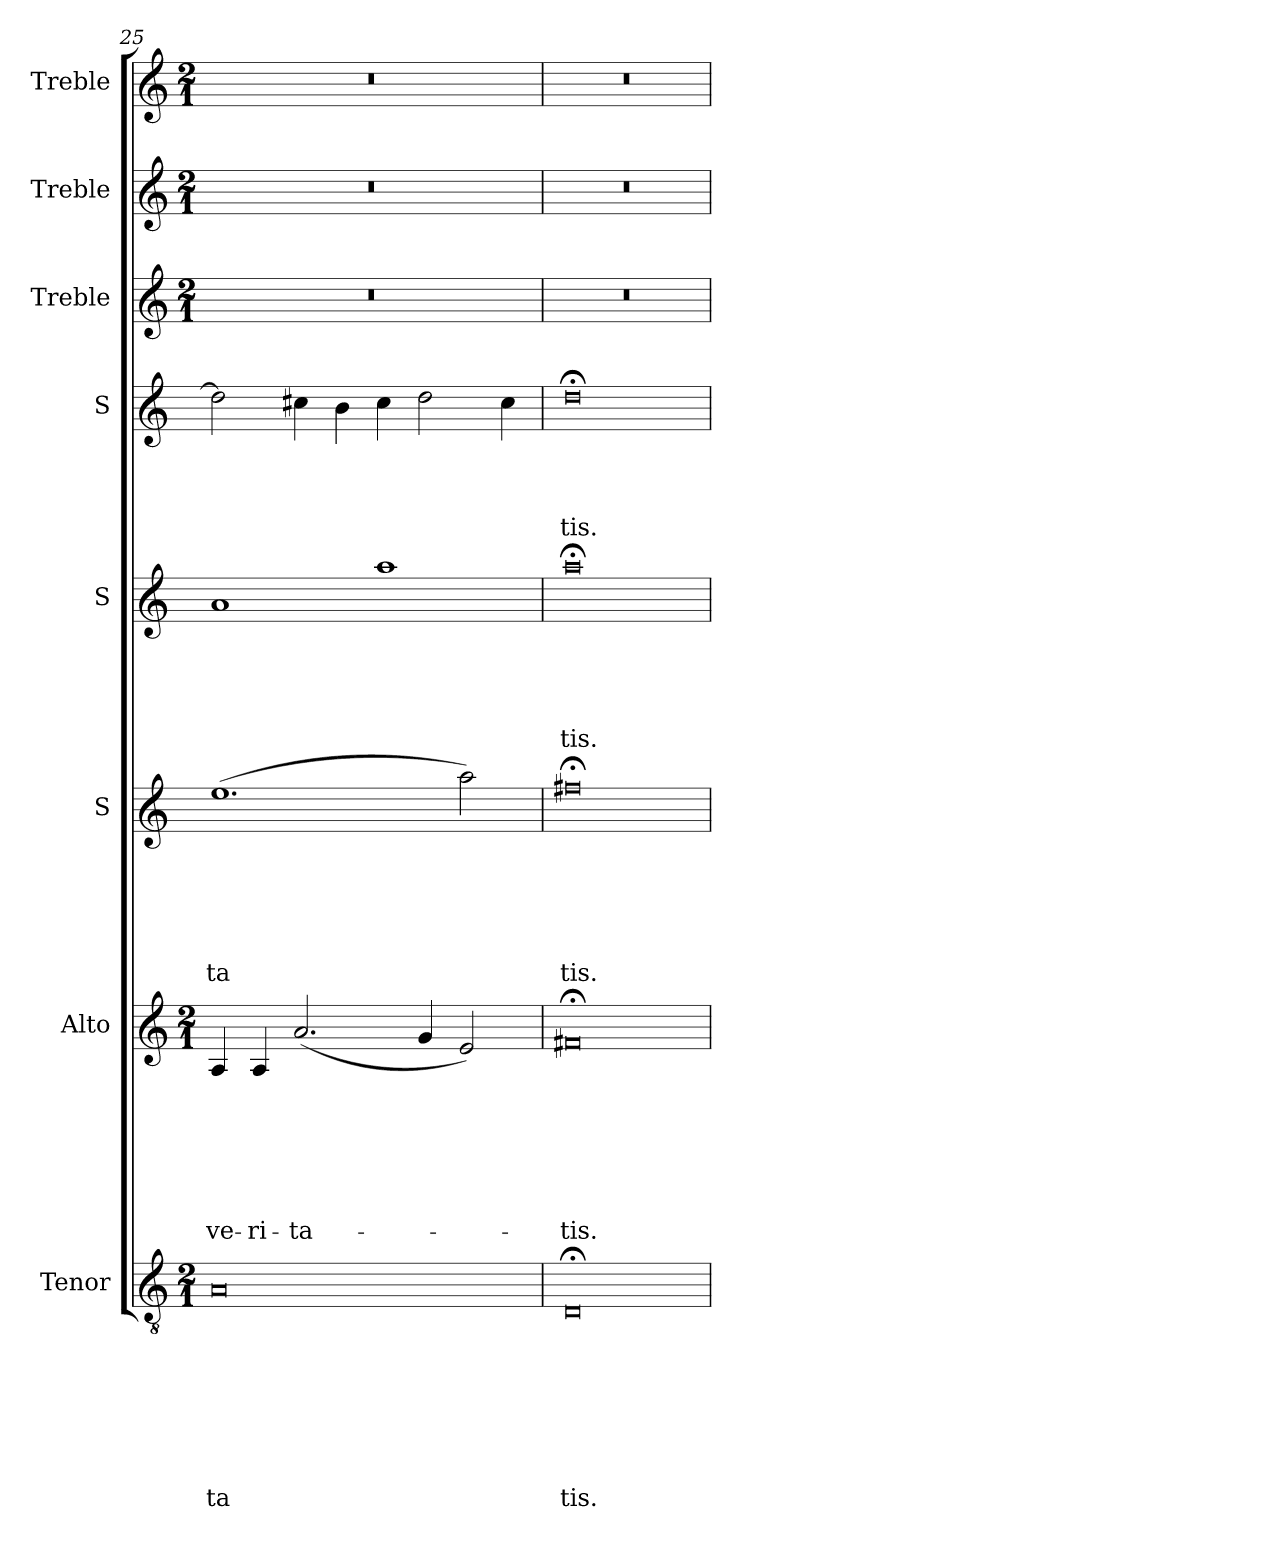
**kern	**text	**text	**text	**text	**text	**text	**text	**text	**kern	**text	**text	**text	**text	**text	**text	**text	**kern	**text	**text	**text	**text	**text	**text	**kern	**text	**text	**text	**text	**text	**kern	**text	**text	**text	**text	**kern	**kern	**kern
*part8	*part8	*part8	*part8	*part8	*part8	*part8	*part8	*part8	*part7	*part7	*part7	*part7	*part7	*part7	*part7	*part7	*part6	*part6	*part6	*part6	*part6	*part6	*part6	*part5	*part5	*part5	*part5	*part5	*part5	*part4	*part4	*part4	*part4	*part4	*part3	*part2	*part1
*staff8	*staff8	*staff8	*staff8	*staff8	*staff8	*staff8	*staff8	*staff8	*staff7	*staff7	*staff7	*staff7	*staff7	*staff7	*staff7	*staff7	*staff6	*staff6	*staff6	*staff6	*staff6	*staff6	*staff6	*staff5	*staff5	*staff5	*staff5	*staff5	*staff5	*staff4	*staff4	*staff4	*staff4	*staff4	*staff3	*staff2	*staff1
*I"Tenor	*	*	*	*	*	*	*	*	*I"Alto	*	*	*	*	*	*	*	*I"S	*	*	*	*	*	*	*I"S	*	*	*	*	*	*I"S	*	*	*	*	*I"Treble	*I"Treble	*I"Treble
*I'T	*	*	*	*	*	*	*	*	*I'A	*	*	*	*	*	*	*	*I'S	*	*	*	*	*	*	*	*	*	*	*	*	*I'S	*	*	*	*	*	*	*
*clefGv2	*	*	*	*	*	*	*	*	*clefG2	*	*	*	*	*	*	*	*clefG2	*	*	*	*	*	*	*clefG2	*	*	*	*	*	*clefG2	*	*	*	*	*clefG2	*clefG2	*clefG2
*k[]	*	*	*	*	*	*	*	*	*k[]	*	*	*	*	*	*	*	*k[]	*	*	*	*	*	*	*k[]	*	*	*	*	*	*k[]	*	*	*	*	*k[]	*k[]	*k[]
*C:	*	*	*	*	*	*	*	*	*C:	*	*	*	*	*	*	*	*C:	*	*	*	*	*	*	*C:	*	*	*	*	*	*C:	*	*	*	*	*C:	*C:	*C:
*M2/1	*	*	*	*	*	*	*	*	*M2/1	*	*	*	*	*	*	*	*	*	*	*	*	*	*	*	*	*	*	*	*	*	*	*	*	*	*M2/1	*M2/1	*M2/1
=25	=25	=25	=25	=25	=25	=25	=25	=25	=25	=25	=25	=25	=25	=25	=25	=25	=25	=25	=25	=25	=25	=25	=25	=25	=25	=25	=25	=25	=25	=25	=25	=25	=25	=25	=25	=25	=25
!	!	!	!	!	!	!	!	!LO:LY:b	!	!	!	!	!	!	!	!LO:LY:b	!	!	!	!	!	!	!LO:LY:b	!	!	!	!	!	!	!	!	!	!	!	!	!	!
0A	.	.	.	.	.	.	.	ta	4A/	.	.	.	.	.	.	ve-	(>1.ee	.	.	.	.	.	ta	1a	.	.	.	.	.	2dd\]	.	.	.	.	0r	0r	0r
!	!	!	!	!	!	!	!	!	!	!	!	!	!	!	!	!LO:LY:b	!	!	!	!	!	!	!	!	!	!	!	!	!	!	!	!	!	!	!	!	!
.	.	.	.	.	.	.	.	.	4A/	.	.	.	.	.	.	-ri-	.	.	.	.	.	.	.	.	.	.	.	.	.	.	.	.	.	.	.	.	.
!	!	!	!	!	!	!	!	!	!	!	!	!	!	!	!	!LO:LY:b	!	!	!	!	!	!	!	!	!	!	!	!	!	!	!	!	!	!	!	!	!
.	.	.	.	.	.	.	.	.	(<2.a/	.	.	.	.	.	.	-ta-	.	.	.	.	.	.	.	.	.	.	.	.	.	4cc#X\	.	.	.	.	.	.	.
.	.	.	.	.	.	.	.	.	.	.	.	.	.	.	.	.	.	.	.	.	.	.	.	.	.	.	.	.	.	4b\	.	.	.	.	.	.	.
.	.	.	.	.	.	.	.	.	.	.	.	.	.	.	.	.	.	.	.	.	.	.	.	1aa	.	.	.	.	.	4cc#\	.	.	.	.	.	.	.
.	.	.	.	.	.	.	.	.	4g/	.	.	.	.	.	.	.	.	.	.	.	.	.	.	.	.	.	.	.	.	2dd\	.	.	.	.	.	.	.
.	.	.	.	.	.	.	.	.	2e/)	.	.	.	.	.	.	.	2aa\)	.	.	.	.	.	.	.	.	.	.	.	.	.	.	.	.	.	.	.	.
.	.	.	.	.	.	.	.	.	.	.	.	.	.	.	.	.	.	.	.	.	.	.	.	.	.	.	.	.	.	4cc#\	.	.	.	.	.	.	.
=26	=26	=26	=26	=26	=26	=26	=26	=26	=26	=26	=26	=26	=26	=26	=26	=26	=26	=26	=26	=26	=26	=26	=26	=26	=26	=26	=26	=26	=26	=26	=26	=26	=26	=26	=26	=26	=26
!	!	!	!	!	!	!	!	!LO:LY:b	!	!	!	!	!	!	!	!LO:LY:b	!	!	!	!	!	!	!LO:LY:b	!	!	!	!	!	!LO:LY:b	!	!	!	!	!LO:LY:b	!	!	!
0D;	.	.	.	.	.	.	.	tis.	0f#X;	.	.	.	.	.	.	-tis.	0ff#X;<	.	.	.	.	.	tis.	0aa;<	.	.	.	.	tis.	0dd;<	.	.	.	tis.	0r	0r	0r
=	=	=	=	=	=	=	=	=	=	=	=	=	=	=	=	=	=	=	=	=	=	=	=	=	=	=	=	=	=	=	=	=	=	=	=	=	=
*-	*-	*-	*-	*-	*-	*-	*-	*-	*-	*-	*-	*-	*-	*-	*-	*-	*-	*-	*-	*-	*-	*-	*-	*-	*-	*-	*-	*-	*-	*-	*-	*-	*-	*-	*-	*-	*-
